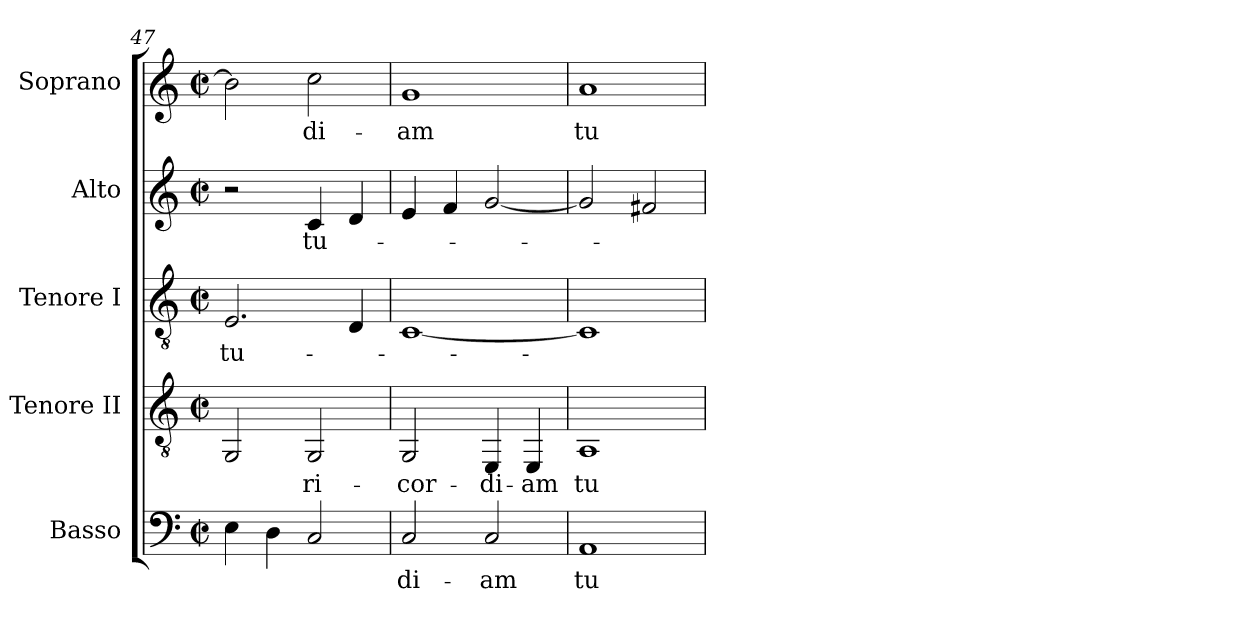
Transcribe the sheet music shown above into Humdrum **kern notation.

**kern	**text	**kern	**text	**kern	**text	**kern	**text	**kern	**text
*part5	*part5	*part4	*part4	*part3	*part3	*part2	*part2	*part1	*part1
*staff5	*staff5	*staff4	*staff4	*staff3	*staff3	*staff2	*staff2	*staff1	*staff1
*I"Basso	*	*I"Tenore II	*	*I"Tenore I	*	*I"Alto	*	*I"Soprano	*
*I'B.	*	*I'T.	*	*I'T.	*	*I'A.	*	*I'S.	*
*clefF4	*	*clefGv2	*	*clefGv2	*	*clefG2	*	*clefG2	*
*k[]	*	*k[]	*	*k[]	*	*k[]	*	*k[]	*
*C:	*	*C:	*	*C:	*	*C:	*	*C:	*
*M2/2	*	*M2/2	*	*M2/2	*	*M2/2	*	*M2/2	*
*met(c|)	*	*met(c|)	*	*met(c|)	*	*met(c|)	*	*met(c|)	*
=47	=47	=47	=47	=47	=47	=47	=47	=47	=47
!	!	!	!	!	!LO:LY:b:color=#000000	!	!	!	!
4Ei\	.	2GGi/	.	2.Ei/	tu-	2r	.	2bi\]	.
4Di\	.	.	.	.	.	.	.	.	.
!	!	!	!LO:LY:b:color=#000000	!	!	!	!	!	!
!	!	!	!	!	!	!	!LO:LY:b:color=#000000	!	!
!	!	!	!	!	!	!	!	!	!LO:LY:b:color=#000000
2Ci/	.	2GGi/	-ri-	.	.	4ci/	tu-	2cci\	-di-
.	.	.	.	4Di/	.	4di/	.	.	.
=48	=48	=48	=48	=48	=48	=48	=48	=48	=48
!	!LO:LY:b:color=#000000	!	!	!	!	!	!	!	!
!	!	!	!LO:LY:b:color=#000000	!	!	!	!	!	!
!	!	!	!	!	!	!	!	!	!LO:LY:b:color=#000000
2Ci/	-di-	2GGi/	-cor-	[<1Ci	.	4ei/	.	1gi	-am
.	.	.	.	.	.	4fi/	.	.	.
!	!LO:LY:b:color=#000000	!	!	!	!	!	!	!	!
!	!	!	!LO:LY:b:color=#000000	!	!	!	!	!	!
2Ci/	-am	4EEi/	-di-	.	.	[<2gi/	.	.	.
!	!	!	!LO:LY:b:color=#000000	!	!	!	!	!	!
.	.	4EEi/	-am	.	.	.	.	.	.
=49	=49	=49	=49	=49	=49	=49	=49	=49	=49
!	!LO:LY:b:color=#000000	!	!	!	!	!	!	!	!
!	!	!	!LO:LY:b:color=#000000	!	!	!	!	!	!
!	!	!	!	!	!	!	!	!	!LO:LY:b:color=#000000
1AAi	tu-	1AAi	tu-	1Ci]	.	2gi/]	.	1ai	tu-
.	.	.	.	.	.	2f#Xi/	.	.	.
=	=	=	=	=	=	=	=	=	=
*-	*-	*-	*-	*-	*-	*-	*-	*-	*-
